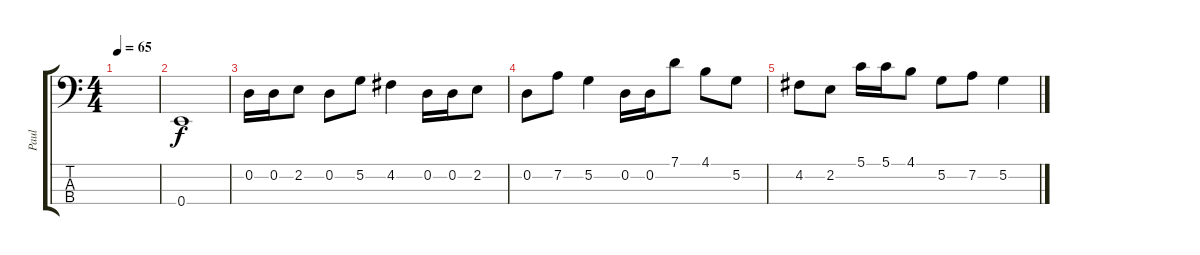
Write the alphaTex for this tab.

\track ("Paul" "Paul") {instrument electricbassfinger}
\staff {score tabs}
\tuning (G2 D2 A1 E1) {hide}
\ts (4 4)
\tempo 65
\clef f4
\ks c
|
0.4.1{dy f} |
0.2.16 0.2.16 2.2.8 0.2.8 5.2.8 4.2.4 0.2.16 0.2.16 2.2.8 |
0.2.8 7.2.8 5.2.4 0.2.16 0.2.16 7.1.8 4.1.8 5.2.8 |
4.2.8 2.2.8 5.1.16 5.1.16 4.1.8 5.2.8 7.2.8 5.2.4
